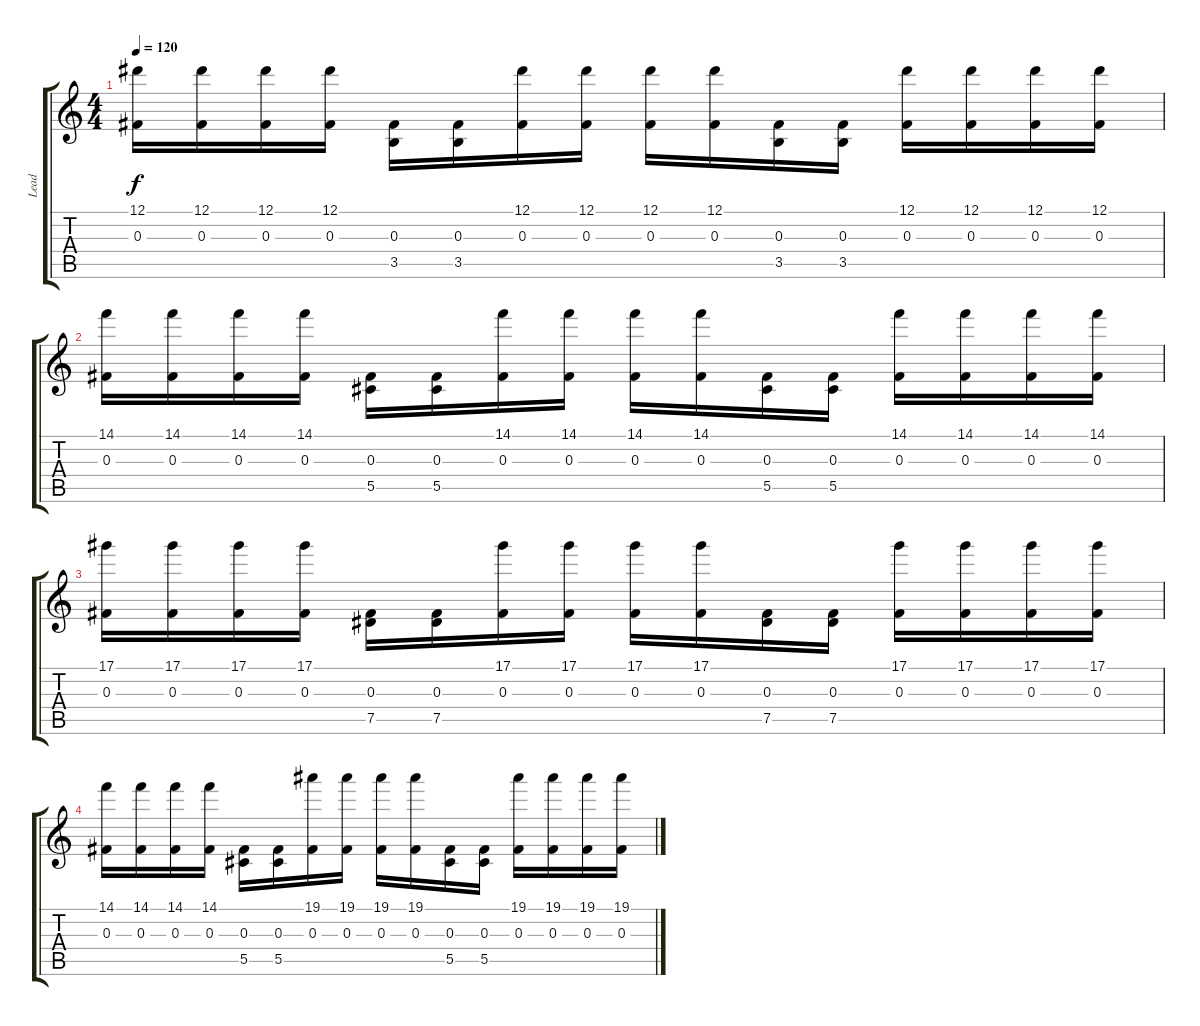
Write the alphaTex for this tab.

\track ("Lead" "Lead") {instrument overdrivenguitar}
\staff {score tabs}
\tuning (Eb4 Bb3 Gb3 Db3 Ab2 Eb2) {hide}
\ts (4 4)
\tempo 120
\clef g2
\ks c
(12.1 0.3).16{dy f} (12.1 0.3).16 (12.1 0.3).16 (12.1 0.3).16 (0.3 3.5).16 (0.3 3.5).16 (12.1 0.3).16 (12.1 0.3).16 (12.1 0.3).16 (12.1 0.3).16 (0.3 3.5).16 (0.3 3.5).16 (12.1 0.3).16 (12.1 0.3).16 (12.1 0.3).16 (12.1 0.3).16 |
(14.1 0.3).16 (14.1 0.3).16 (14.1 0.3).16 (14.1 0.3).16 (0.3 5.5).16 (0.3 5.5).16 (14.1 0.3).16 (14.1 0.3).16 (14.1 0.3).16 (14.1 0.3).16 (0.3 5.5).16 (0.3 5.5).16 (14.1 0.3).16 (14.1 0.3).16 (14.1 0.3).16 (14.1 0.3).16 |
(17.1 0.3).16{volume 0} (17.1 0.3).16 (17.1 0.3).16 (17.1 0.3).16 (0.3 7.5).16 (0.3 7.5).16 (17.1 0.3).16 (17.1 0.3).16 (17.1 0.3).16 (17.1 0.3).16 (0.3 7.5).16 (0.3 7.5).16 (17.1 0.3).16 (17.1 0.3).16 (17.1 0.3).16 (17.1 0.3).16 |
(14.1 0.3).16 (14.1 0.3).16 (14.1 0.3).16 (14.1 0.3).16 (0.3 5.5).16 (0.3 5.5).16 (19.1 0.3).16 (19.1 0.3).16 (19.1 0.3).16 (19.1 0.3).16 (0.3 5.5).16 (0.3 5.5).16 (19.1 0.3).16 (19.1 0.3).16 (19.1 0.3).16 (19.1 0.3).16
